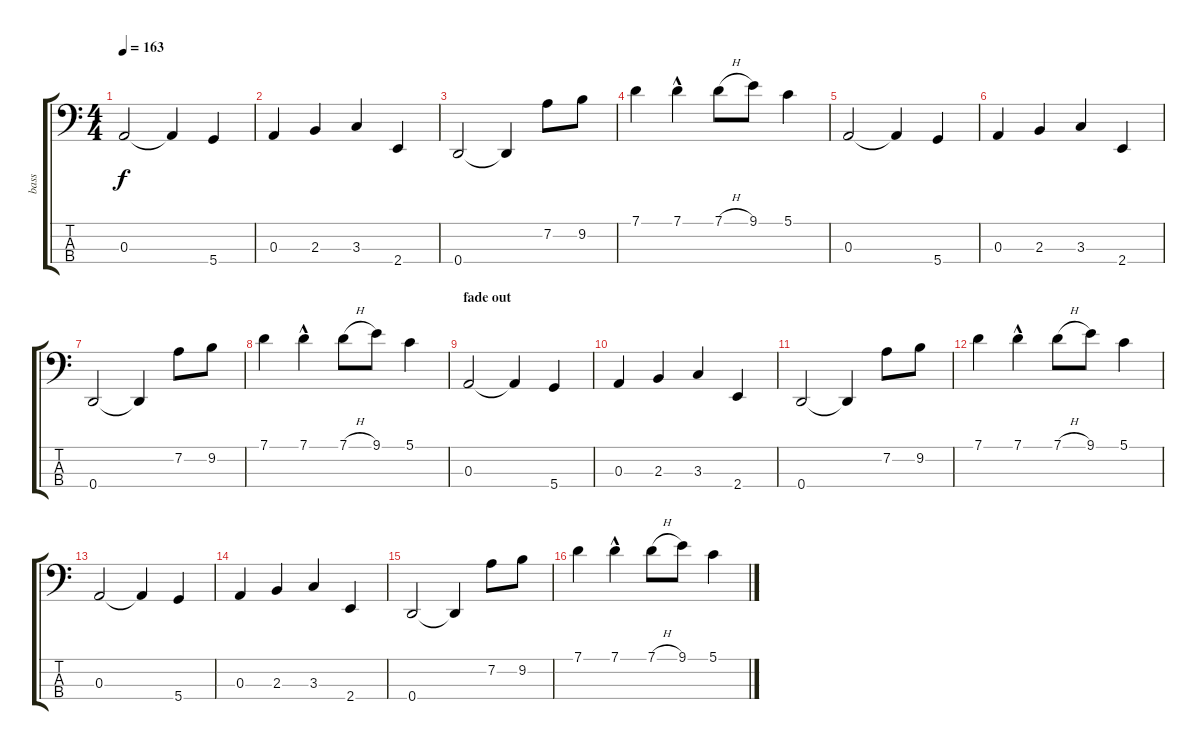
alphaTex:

\track ("bass" "bass") {instrument acousticbass}
\staff {score tabs}
\tuning (G2 D2 A1 D1) {hide}
\ts (4 4)
\tempo 163
\clef f4
\ks c
0.3.2{dy f} 0.3{t}.4 5.4.4 |
0.3.4 2.3.4 3.3.4 2.4.4 |
0.4.2 0.4{t}.4 7.2.8 9.2.8 |
7.1.4 7.1{hac}.4 7.1{h}.8 9.1.8 5.1.4 |
0.3.2 0.3{t}.4 5.4.4 |
0.3.4 2.3.4 3.3.4 2.4.4 |
0.4.2 0.4{t}.4 7.2.8 9.2.8 |
7.1.4 7.1{hac}.4 7.1{h}.8 9.1.8 5.1.4 |
\section ("" "fade out")
0.3.2 0.3{t}.4 5.4.4 |
0.3.4 2.3.4 3.3.4 2.4.4 |
0.4.2 0.4{t}.4 7.2.8 9.2.8 |
7.1.4{volume 2} 7.1{hac}.4 7.1{h}.8 9.1.8 5.1.4 |
0.3.2 0.3{t}.4 5.4.4 |
0.3.4 2.3.4 3.3.4 2.4.4 |
0.4.2 0.4{t}.4 7.2.8 9.2.8 |
7.1.4 7.1{hac}.4 7.1{h}.8 9.1.8 5.1.4
